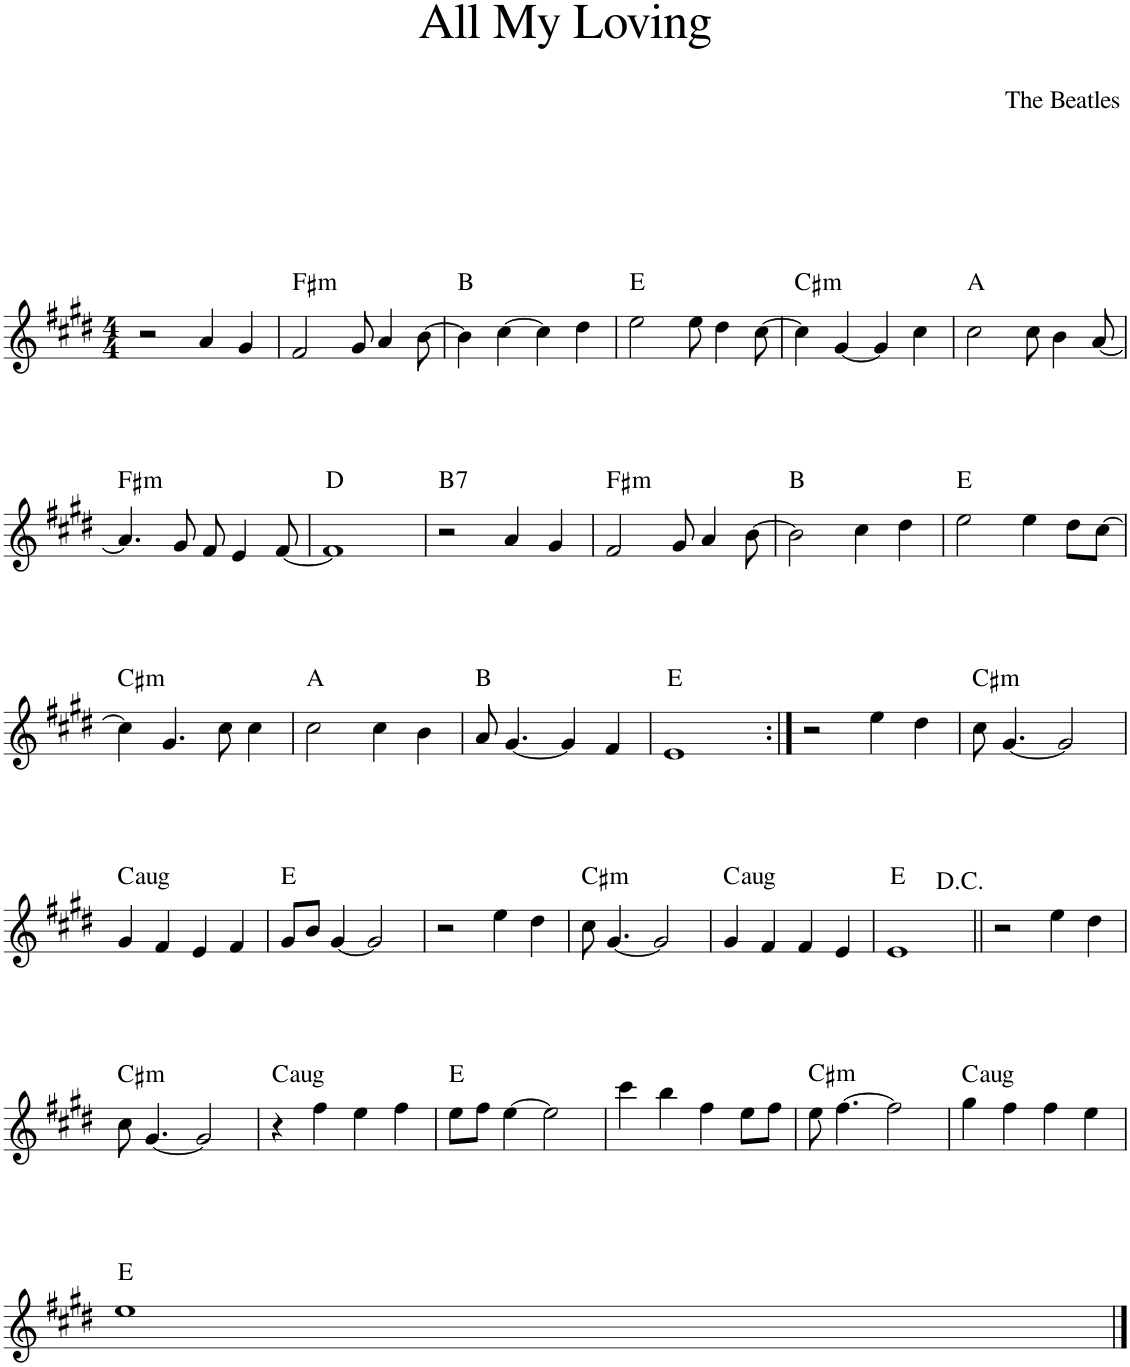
**kern	**harte
*part1	*part1
*staff1	*
*I"Piano	*
*I'Pno.	*
*clefG2	*
*k[f#c#g#d#]	*
*M4/4	*
=1	=1
2r	.
4a/	.
4g#/	.
=2	=2
!	!LO:H:kt=m
2f#/	F#:min
8g#/	.
4a/	.
[8b\	.
=3	=3
4b\]	B:maj
[4cc#\	.
4cc#\]	.
4dd#\	.
=4	=4
2ee\	E:maj
8ee\	.
4dd#\	.
[8cc#\	.
=5	=5
!	!LO:H:kt=m
4cc#\]	C#:min
[4g#/	.
4g#/]	.
4cc#\	.
=6	=6
2cc#\	A:maj
8cc#\	.
4b\	.
[8a/	.
!!LO:LB:g=z
=7	=7
!	!LO:H:kt=m
4.a/]	F#:min
8g#/	.
8f#/	.
4e/	.
[8f#/	.
=8	=8
1f#]	D:maj
=9	=9
!	!LO:H:kt=7
2r	B:7
4a/	.
4g#/	.
=10	=10
!	!LO:H:kt=m
2f#/	F#:min
8g#/	.
4a/	.
[8b\	.
=11	=11
2b\]	B:maj
4cc#\	.
4dd#\	.
=12	=12
2ee\	E:maj
4ee\	.
8dd#\L	.
[8cc#\J	.
!!LO:LB:g=z
=13	=13
!	!LO:H:kt=m
4cc#\]	C#:min
4.g#/	.
8cc#\	.
4cc#\	.
=14	=14
2cc#\	A:maj
4cc#\	.
4b\	.
=15	=15
8a/	B:maj
[4.g#/	.
4g#/]	.
4f#/	.
=16	=16
1e	E:maj
=17:|!	=17:|!
2r	.
4ee\	.
4dd#\	.
=18	=18
!	!LO:H:kt=m
8cc#\	C#:min
[4.g#/	.
2g#/]	.
!!LO:LB:g=z
=19	=19
!	!LO:H:kt=aug
4g#/	C:aug
4f#/	.
4e/	.
4f#/	.
=20	=20
8g#/L	E:maj
8b/J	.
[4g#/	.
2g#/]	.
=21	=21
2r	.
4ee\	.
4dd#\	.
=22	=22
!	!LO:H:kt=m
8cc#\	C#:min
[4.g#/	.
2g#/]	.
=23	=23
!	!LO:H:kt=aug
4g#/	C:aug
4f#/	.
4f#/	.
4e/	.
=24	=24
1e	E:maj
=25||	=25||
2r	.
4ee\	.
4dd#\	.
!!LO:LB:g=z
=26	=26
!	!LO:H:kt=m
8cc#\	C#:min
[4.g#/	.
2g#/]	.
=27	=27
!	!LO:H:kt=aug
4r	C:aug
4ff#\	.
4ee\	.
4ff#\	.
=28	=28
8ee\L	E:maj
8ff#\J	.
[4ee\	.
2ee\]	.
=29	=29
4ccc#\	.
4bb\	.
4ff#\	.
8ee\L	.
8ff#\J	.
=30	=30
!	!LO:H:kt=m
8ee\	C#:min
[4.ff#\	.
2ff#\]	.
=31	=31
!	!LO:H:kt=aug
4gg#\	C:aug
4ff#\	.
4ff#\	.
4ee\	.
!!LO:LB:g=z
=32	=32
1ee	E:maj
==	==
*-	*-
